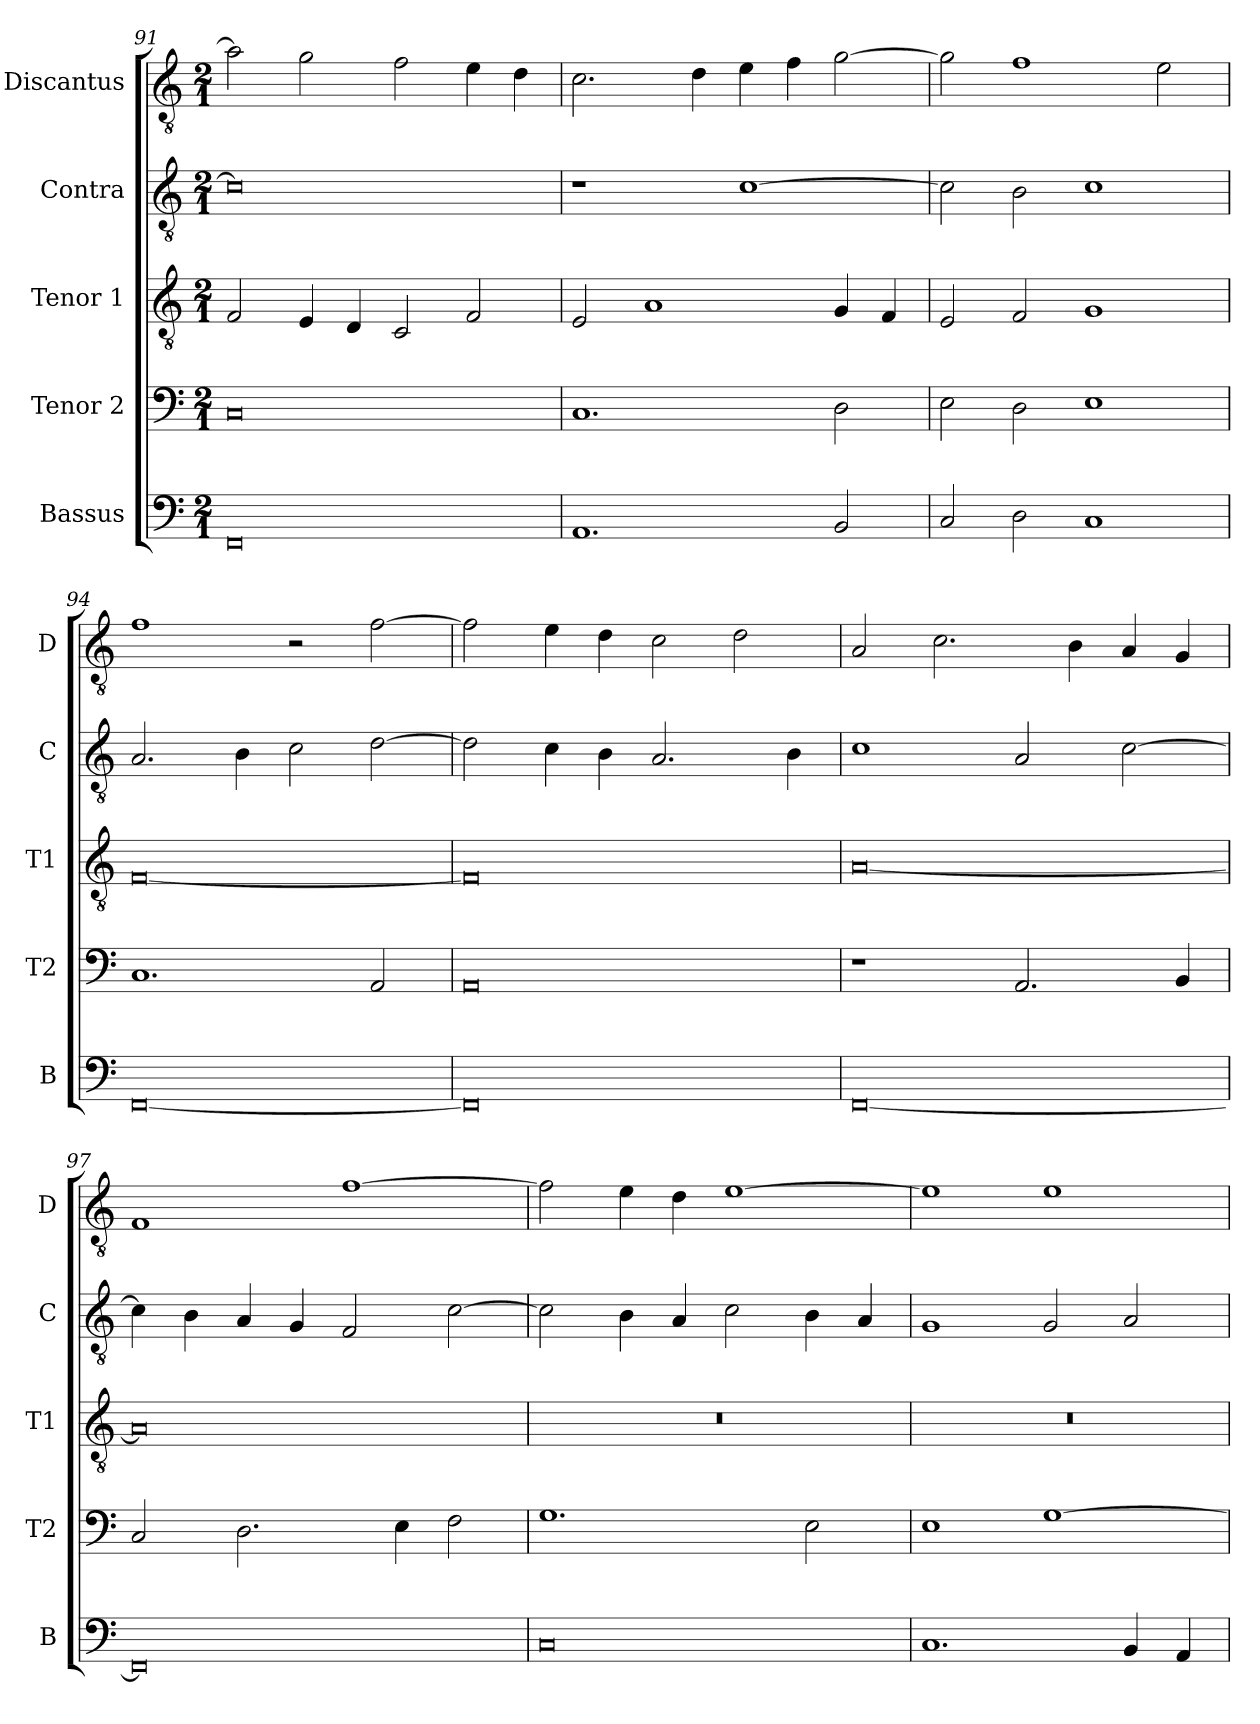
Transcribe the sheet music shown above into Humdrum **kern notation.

**kern	**kern	**kern	**kern	**kern
*part5	*part4	*part3	*part2	*part1
*staff5	*staff4	*staff3	*staff2	*staff1
*I"Bassus	*I"Tenor 2	*I"Tenor 1	*I"Contra	*I"Discantus
*I'B	*I'T2	*I'T1	*I'C	*I'D
*clefF4	*clefF4	*clefGv2	*clefGv2	*clefGv2
*k[]	*k[]	*k[]	*k[]	*k[]
*M2/1	*M2/1	*M2/1	*M2/1	*M2/1
=91	=91	=91	=91	=91
0FF	0C	2F	0c]	2a]
.	.	4E	.	2g
.	.	4D	.	.
.	.	2C	.	2f
.	.	2F	.	4e
.	.	.	.	4d
=92	=92	=92	=92	=92
1.AA	1.C	2E	1r	2.c
.	.	1A	.	.
.	.	.	.	4d
.	.	.	[1c	4e
.	.	.	.	4f
2BB	2D	4G	.	[2g
.	.	4F	.	.
=93	=93	=93	=93	=93
2C	2E	2E	2c]	2g]
2D	2D	2F	2B	1f
1C	1E	1G	1c	.
.	.	.	.	2e
=94	=94	=94	=94	=94
[0FF	1.C	[0F	2.A	1f
.	.	.	4B	.
.	.	.	2c	2r
.	2AA	.	[2d	[2f
=95	=95	=95	=95	=95
0FF]	0AA	0F]	2d]	2f]
.	.	.	4c	4e
.	.	.	4B	4d
.	.	.	2.A	2c
.	.	.	.	2d
.	.	.	4B	.
=96	=96	=96	=96	=96
[0FF	1r	[0A	1c	2A
.	.	.	.	2.c
.	2.AA	.	2A	.
.	.	.	.	4B
.	.	.	[2c	4A
.	4BB	.	.	4G
=97	=97	=97	=97	=97
0FF]	2C	0A]	4c]	1F
.	.	.	4B	.
.	2.D	.	4A	.
.	.	.	4G	.
.	.	.	2F	[1f
.	4E	.	.	.
.	2F	.	[2c	.
=98	=98	=98	=98	=98
0C	1.G	0r	2c]	2f]
.	.	.	4B	4e
.	.	.	4A	4d
.	.	.	2c	[1e
.	2E	.	4B	.
.	.	.	4A	.
=99	=99	=99	=99	=99
1.C	1E	0r	1G	1e]
.	[1G	.	2G	1e
4BB	.	.	2A	.
4AA	.	.	.	.
=	=	=	=	=
*-	*-	*-	*-	*-
